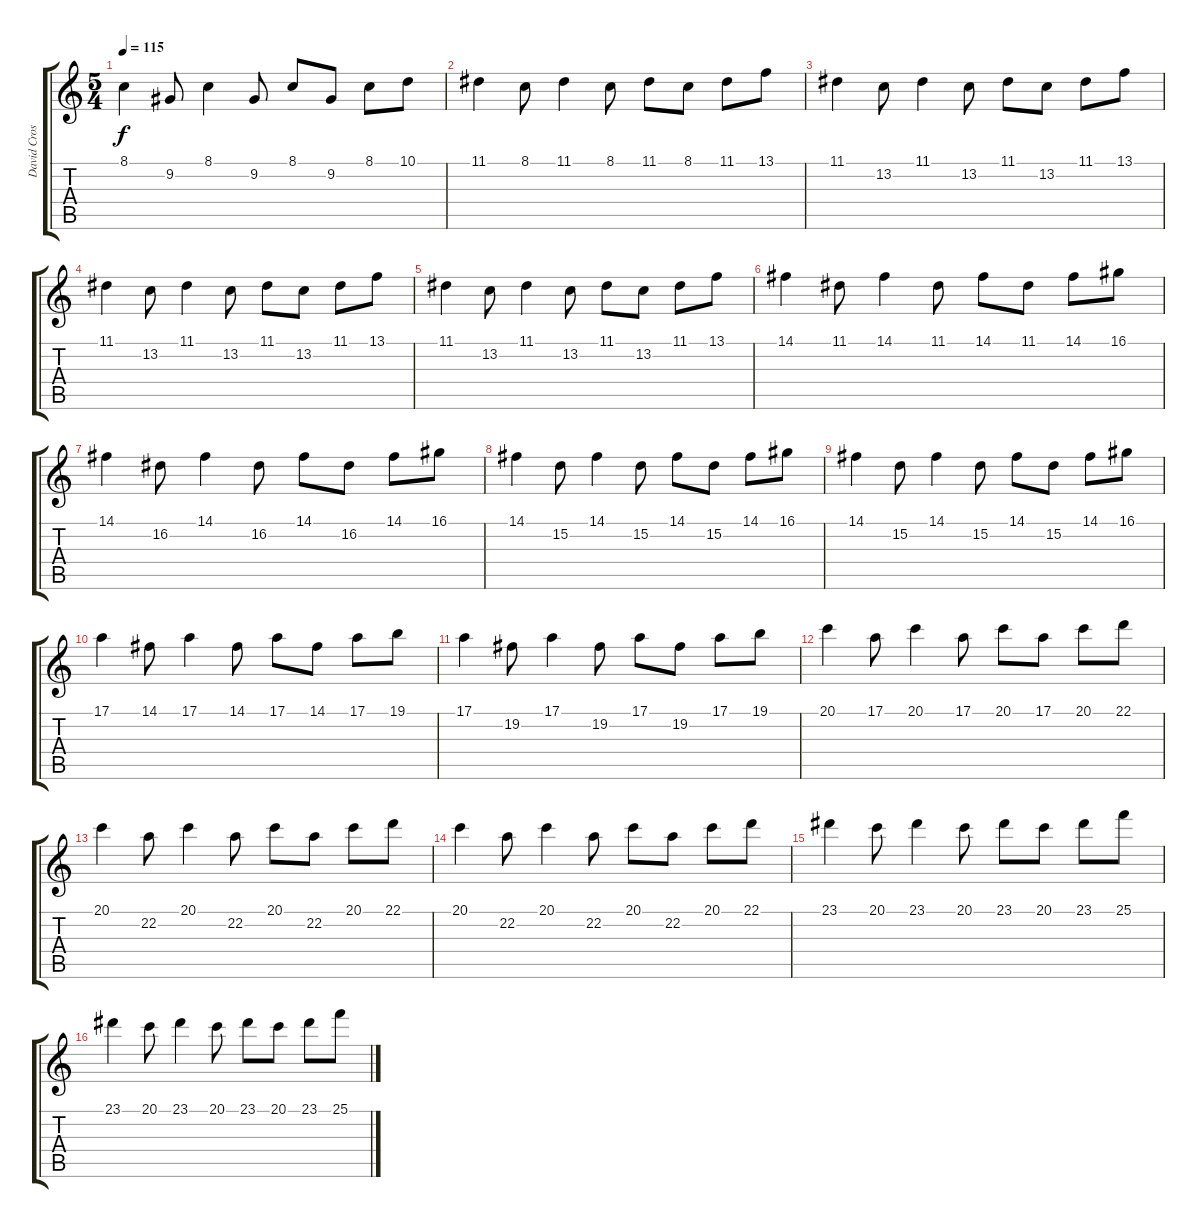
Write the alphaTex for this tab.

\track ("David Cross (violin)" "David Cros") {instrument synthstrings1}
\staff {score tabs}
\tuning (E4 B3 G3 D3 A2 E2) {hide}
\ts (5 4)
\tempo 115
\clef g2
\ks c
8.1.4{dy f} 9.2.8 8.1.4 9.2.8 8.1.8 9.2.8 8.1.8 10.1.8 |
11.1.4 8.1.8 11.1.4 8.1.8 11.1.8 8.1.8 11.1.8 13.1.8 |
11.1.4 13.2.8 11.1.4 13.2.8 11.1.8 13.2.8 11.1.8 13.1.8 |
11.1.4 13.2.8 11.1.4 13.2.8 11.1.8 13.2.8 11.1.8 13.1.8 |
11.1.4 13.2.8 11.1.4 13.2.8 11.1.8 13.2.8 11.1.8 13.1.8 |
14.1.4 11.1.8 14.1.4 11.1.8 14.1.8 11.1.8 14.1.8 16.1.8 |
14.1.4 16.2.8 14.1.4 16.2.8 14.1.8 16.2.8 14.1.8 16.1.8 |
14.1.4 15.2.8 14.1.4 15.2.8 14.1.8 15.2.8 14.1.8 16.1.8 |
14.1.4 15.2.8 14.1.4 15.2.8 14.1.8 15.2.8 14.1.8 16.1.8 |
17.1.4 14.1.8 17.1.4 14.1.8 17.1.8 14.1.8 17.1.8 19.1.8 |
17.1.4 19.2.8 17.1.4 19.2.8 17.1.8 19.2.8 17.1.8 19.1.8 |
20.1.4 17.1.8 20.1.4 17.1.8 20.1.8 17.1.8 20.1.8 22.1.8 |
20.1.4 22.2.8 20.1.4 22.2.8 20.1.8 22.2.8 20.1.8 22.1.8 |
20.1.4 22.2.8 20.1.4 22.2.8 20.1.8 22.2.8 20.1.8 22.1.8 |
23.1.4 20.1.8 23.1.4 20.1.8 23.1.8 20.1.8 23.1.8 25.1.8 |
23.1.4 20.1.8 23.1.4 20.1.8 23.1.8 20.1.8 23.1.8 25.1.8
